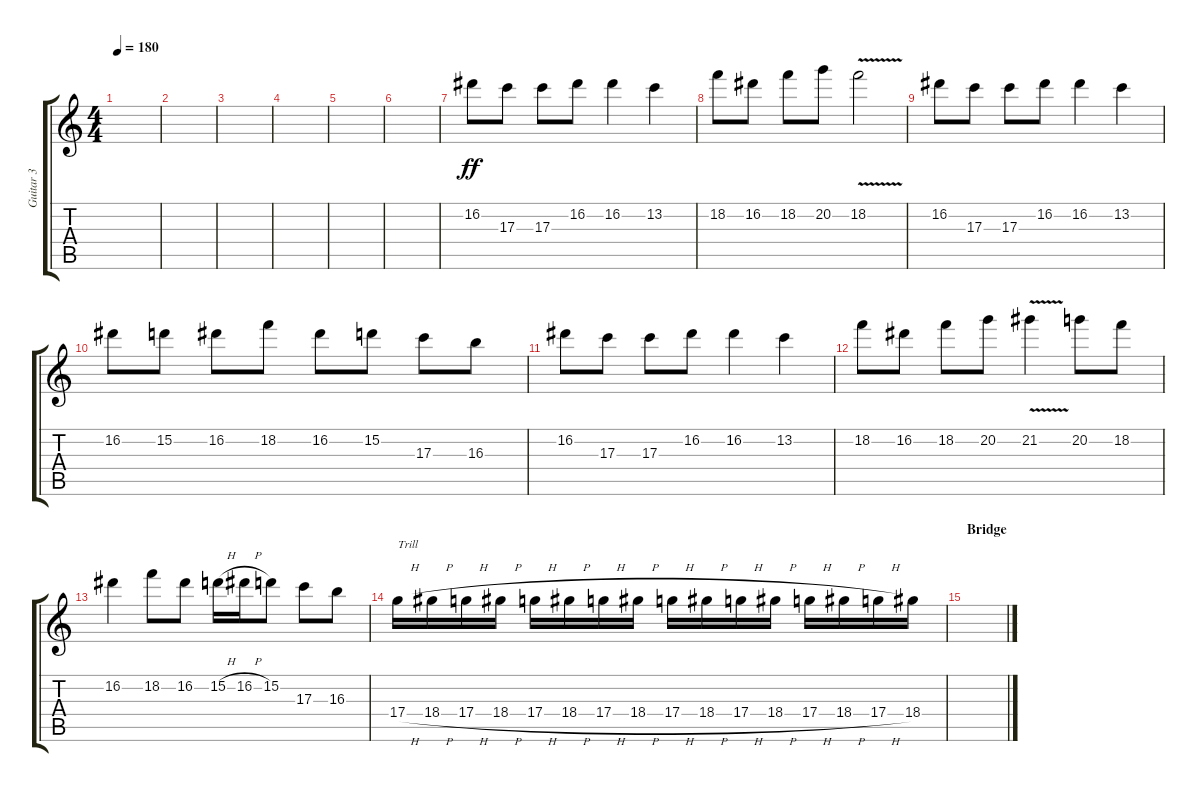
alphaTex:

\track ("Guitar 3" "Guitar 3") {instrument overdrivenguitar}
\staff {score tabs}
\tuning (E4 B3 G3 D3 A2 E2) {hide}
\ts (4 4)
\tempo 180
\clef g2
\ks c
|
|
|
|
|
|
16.2.8{dy ff} 17.3.8 17.3.8 16.2.8 16.2.4 13.2.4 |
18.2.8 16.2.8 18.2.8 20.2.8 18.2{v}.2 |
16.2.8 17.3.8 17.3.8 16.2.8 16.2.4 13.2.4 |
16.2.8 15.2.8 16.2.8 18.2.8 16.2.8 15.2.8 17.3.8 16.3.8 |
16.2.8 17.3.8 17.3.8 16.2.8 16.2.4 13.2.4 |
18.2.8 16.2.8 18.2.8 20.2.8 21.2{v}.4 20.2.8 18.2.8 |
16.2.4 18.2.8 16.2.8 15.2{h}.16 16.2{h}.16 15.2.8 17.3.8 16.3.8 |
17.4{h}.16{txt "Trill"} 18.4{h}.16 17.4{h}.16 18.4{h}.16 17.4{h}.16 18.4{h}.16 17.4{h}.16 18.4{h}.16 17.4{h}.16 18.4{h}.16 17.4{h}.16 18.4{h}.16 17.4{h}.16 18.4{h}.16 17.4{h}.16 18.4.16 |
\section ("" "Bridge")
